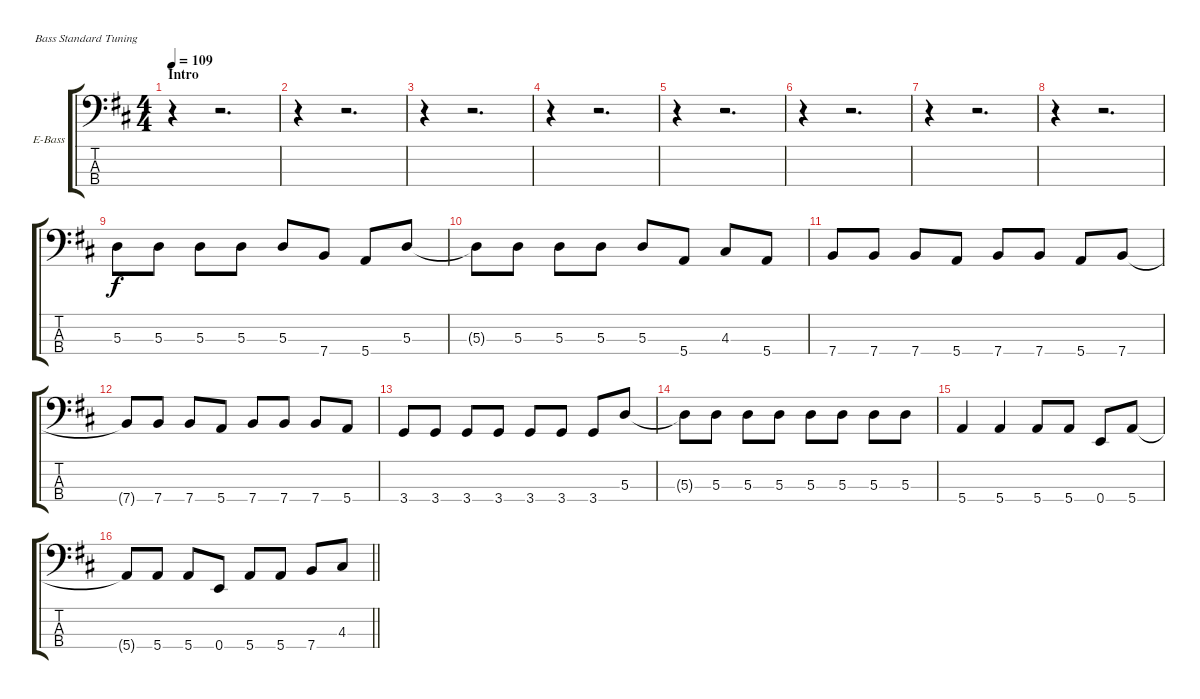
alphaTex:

\bracketExtendMode groupsimilarinstruments
\firstSystemTrackNameOrientation horizontal
\otherSystemsTrackNameOrientation horizontal
\track ("Bass" "E-Bass") {instrument electricbassfinger}
\staff {score tabs}
\tuning (G2 D2 A1 E1)
\ts (4 4)
\beaming (8 2 2 2 2)
\section ("" "Intro")
\tempo 109
\clef f4
\ks d
r.4{dy f instrument electricbassfinger} r.2{d} |
r.4 r.2{d} |
r.4 r.2{d} |
r.4 r.2{d} |
r.4 r.2{d} |
r.4 r.2{d} |
r.4 r.2{d} |
r.4 r.2{d} |
5.3.8 5.3.8 5.3.8 5.3.8 5.3.8 7.4.8 5.4.8 5.3.8 |
5.3{t}.8 5.3.8 5.3.8 5.3.8 5.3.8 5.4.8 4.3.8 5.4.8 |
7.4.8 7.4.8 7.4.8 5.4.8 7.4.8 7.4.8 5.4.8 7.4.8 |
7.4{t}.8 7.4.8 7.4.8 5.4.8 7.4.8 7.4.8 7.4.8 5.4.8 |
3.4.8 3.4.8 3.4.8 3.4.8 3.4.8 3.4.8 3.4.8 5.3.8 |
5.3{t}.8 5.3.8 5.3.8 5.3.8 5.3.8 5.3.8 5.3.8 5.3.8 |
5.4.4 5.4.4 5.4.8 5.4.8 0.4.8 5.4.8 |
\barLineRight lightlight
5.4{t}.8 5.4.8 5.4.8 0.4.8 5.4.8 5.4.8 7.4.8 4.3.8
